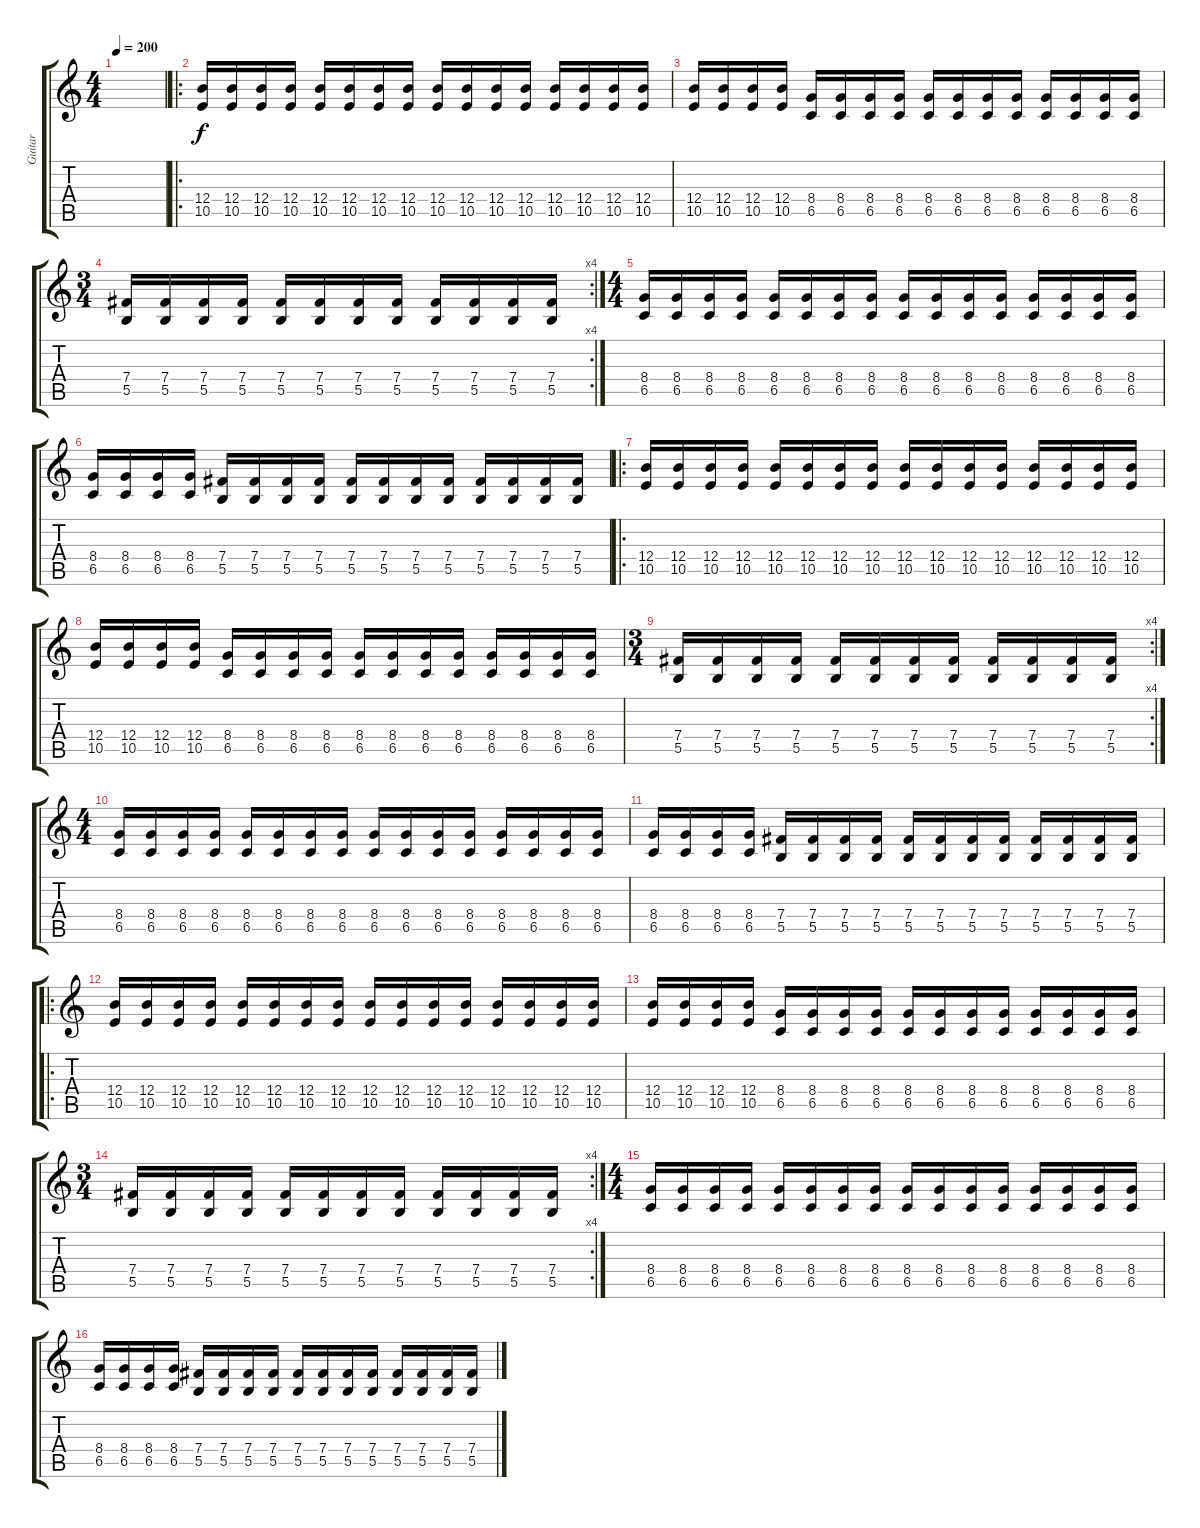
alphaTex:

\track ("Guitar " "Guitar ") {instrument distortionguitar}
\staff {score tabs}
\tuning (Db4 Ab3 E3 B2 Gb2 Db2) {hide}
\ts (4 4)
\tempo 200
\clef g2
\ks c
|
\ro
(12.4 10.5).16 (12.4 10.5).16 (12.4 10.5).16 (12.4 10.5).16 (12.4 10.5).16 (12.4 10.5).16 (12.4 10.5).16 (12.4 10.5).16 (12.4 10.5).16 (12.4 10.5).16 (12.4 10.5).16 (12.4 10.5).16 (12.4 10.5).16 (12.4 10.5).16 (12.4 10.5).16 (12.4 10.5).16 |
(12.4 10.5).16 (12.4 10.5).16 (12.4 10.5).16 (12.4 10.5).16 (8.4 6.5).16 (8.4 6.5).16 (8.4 6.5).16 (8.4 6.5).16 (8.4 6.5).16 (8.4 6.5).16 (8.4 6.5).16 (8.4 6.5).16 (8.4 6.5).16 (8.4 6.5).16 (8.4 6.5).16 (8.4 6.5).16 |
\rc 4
\ts (3 4)
(7.4 5.5).16 (7.4 5.5).16 (7.4 5.5).16 (7.4 5.5).16 (7.4 5.5).16 (7.4 5.5).16 (7.4 5.5).16 (7.4 5.5).16 (7.4 5.5).16 (7.4 5.5).16 (7.4 5.5).16 (7.4 5.5).16 |
\ts (4 4)
(8.4 6.5).16 (8.4 6.5).16 (8.4 6.5).16 (8.4 6.5).16 (8.4 6.5).16 (8.4 6.5).16 (8.4 6.5).16 (8.4 6.5).16 (8.4 6.5).16 (8.4 6.5).16 (8.4 6.5).16 (8.4 6.5).16 (8.4 6.5).16 (8.4 6.5).16 (8.4 6.5).16 (8.4 6.5).16 |
(8.4 6.5).16 (8.4 6.5).16 (8.4 6.5).16 (8.4 6.5).16 (7.4 5.5).16 (7.4 5.5).16 (7.4 5.5).16 (7.4 5.5).16 (7.4 5.5).16 (7.4 5.5).16 (7.4 5.5).16 (7.4 5.5).16 (7.4 5.5).16 (7.4 5.5).16 (7.4 5.5).16 (7.4 5.5).16 |
\ro
(12.4 10.5).16 (12.4 10.5).16 (12.4 10.5).16 (12.4 10.5).16 (12.4 10.5).16 (12.4 10.5).16 (12.4 10.5).16 (12.4 10.5).16 (12.4 10.5).16 (12.4 10.5).16 (12.4 10.5).16 (12.4 10.5).16 (12.4 10.5).16 (12.4 10.5).16 (12.4 10.5).16 (12.4 10.5).16 |
(12.4 10.5).16 (12.4 10.5).16 (12.4 10.5).16 (12.4 10.5).16 (8.4 6.5).16 (8.4 6.5).16 (8.4 6.5).16 (8.4 6.5).16 (8.4 6.5).16 (8.4 6.5).16 (8.4 6.5).16 (8.4 6.5).16 (8.4 6.5).16 (8.4 6.5).16 (8.4 6.5).16 (8.4 6.5).16 |
\rc 4
\ts (3 4)
(7.4 5.5).16 (7.4 5.5).16 (7.4 5.5).16 (7.4 5.5).16 (7.4 5.5).16 (7.4 5.5).16 (7.4 5.5).16 (7.4 5.5).16 (7.4 5.5).16 (7.4 5.5).16 (7.4 5.5).16 (7.4 5.5).16 |
\ts (4 4)
(8.4 6.5).16 (8.4 6.5).16 (8.4 6.5).16 (8.4 6.5).16 (8.4 6.5).16 (8.4 6.5).16 (8.4 6.5).16 (8.4 6.5).16 (8.4 6.5).16 (8.4 6.5).16 (8.4 6.5).16 (8.4 6.5).16 (8.4 6.5).16 (8.4 6.5).16 (8.4 6.5).16 (8.4 6.5).16 |
(8.4 6.5).16 (8.4 6.5).16 (8.4 6.5).16 (8.4 6.5).16 (7.4 5.5).16 (7.4 5.5).16 (7.4 5.5).16 (7.4 5.5).16 (7.4 5.5).16 (7.4 5.5).16 (7.4 5.5).16 (7.4 5.5).16 (7.4 5.5).16 (7.4 5.5).16 (7.4 5.5).16 (7.4 5.5).16 |
\ro
(12.4 10.5).16 (12.4 10.5).16 (12.4 10.5).16 (12.4 10.5).16 (12.4 10.5).16 (12.4 10.5).16 (12.4 10.5).16 (12.4 10.5).16 (12.4 10.5).16 (12.4 10.5).16 (12.4 10.5).16 (12.4 10.5).16 (12.4 10.5).16 (12.4 10.5).16 (12.4 10.5).16 (12.4 10.5).16 |
(12.4 10.5).16 (12.4 10.5).16 (12.4 10.5).16 (12.4 10.5).16 (8.4 6.5).16 (8.4 6.5).16 (8.4 6.5).16 (8.4 6.5).16 (8.4 6.5).16 (8.4 6.5).16 (8.4 6.5).16 (8.4 6.5).16 (8.4 6.5).16 (8.4 6.5).16 (8.4 6.5).16 (8.4 6.5).16 |
\rc 4
\ts (3 4)
(7.4 5.5).16 (7.4 5.5).16 (7.4 5.5).16 (7.4 5.5).16 (7.4 5.5).16 (7.4 5.5).16 (7.4 5.5).16 (7.4 5.5).16 (7.4 5.5).16 (7.4 5.5).16 (7.4 5.5).16 (7.4 5.5).16 |
\ts (4 4)
(8.4 6.5).16 (8.4 6.5).16 (8.4 6.5).16 (8.4 6.5).16 (8.4 6.5).16 (8.4 6.5).16 (8.4 6.5).16 (8.4 6.5).16 (8.4 6.5).16 (8.4 6.5).16 (8.4 6.5).16 (8.4 6.5).16 (8.4 6.5).16 (8.4 6.5).16 (8.4 6.5).16 (8.4 6.5).16 |
(8.4 6.5).16 (8.4 6.5).16 (8.4 6.5).16 (8.4 6.5).16 (7.4 5.5).16 (7.4 5.5).16 (7.4 5.5).16 (7.4 5.5).16 (7.4 5.5).16 (7.4 5.5).16 (7.4 5.5).16 (7.4 5.5).16 (7.4 5.5).16 (7.4 5.5).16 (7.4 5.5).16 (7.4 5.5).16
